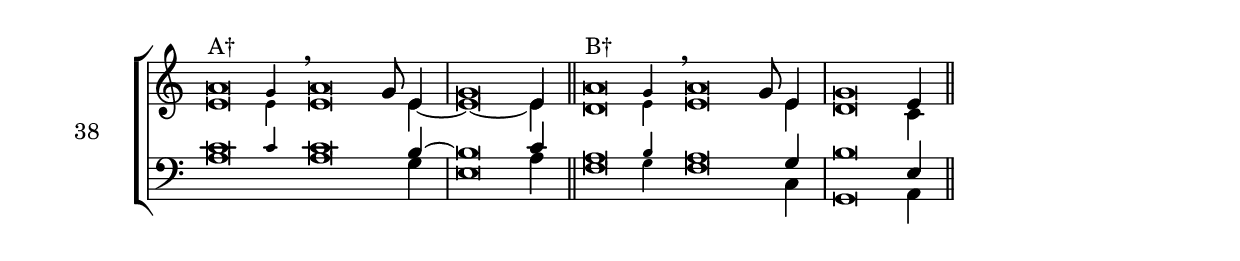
\version "2.18.2"
\version "2.18.2"

divisioMinima = {
    \bar ""
    \once \override BreathingSign.stencil = #ly:breathing-sign::divisio-minima
    \once \override BreathingSign.Y-offset = #0
    \breathe
}

dm = {
    \bar ""
    \once \override BreathingSign.stencil = #ly:breathing-sign::divisio-maior
    \once \override BreathingSign.Y-offset = #0
    \breathe
}
divisioMaxima = {
    \bar ""
    \once \override BreathingSign.stencil = #ly:breathing-sign::divisio-maxima
    \once \override BreathingSign.Y-offset = #0
    \breathe
}

fi = { \bar "||" }
ll = { \once \override LyricText.self-alignment-X = #LEFT }
sm = { \set melismaBusyProperties = #'() }
usm = { \unset melismaBusyProperties }

global = {
    \key a \minor
    \cadenzaOn
    \set tieWaitForNote = ##t
    \autoBeamOff
    %\hide Staff.Stem
}

sopranoOneFlex = { \afterGrace a'\breve^"A†" g'4 \breathe a'\breve g'8 e'4 \bar "|" g'\breve e'4 \bar "||" }
sopranoOne = { a'\breve^"A" g'8 e'4 \bar "|" g'\breve e'4 \bar "||" }
sopranoTwoFlex = { \afterGrace a'\breve^"B†" g'4 \breathe a'\breve g'8 e'4 \bar "|" g'\breve e'4 \bar "||" }
sopranoTwo = { a'\breve ^"B" g'8 e'4 \bar "|" g'\breve e'4 \bar "||"  }

altoOneFlex = { \afterGrace e'\breve e'4 e'\breve s8 e'4~ e'\breve~ e'4 }
altoOne = { e'\breve s8 e'4~ e'\breve~ e'4  }
altoTwoFlex = { \afterGrace d'\breve e'4 e'\breve s8 e'4 d'\breve c'4  }
altoTwo = { e'\breve s8 e'4 d'\breve c'4   }

tenorOneFlex = { \afterGrace c'\breve c'4 c'\breve s8 b4~ \bar "|" b\breve c'4 \bar "||" }
tenorOne = {  c'\breve s8 b4~ \bar "|" b\breve c'4 \bar "||" }
tenorTwoFlex = { \afterGrace a\breve b4 a\breve s8 g4 \bar "|" b\breve e4 \bar "||" }
tenorTwo = { a\breve s8 g4 \bar "|" b\breve e4 \bar "||" }

bassOneFlex = { \afterGrace a\breve s4 a\breve s8 g4 e\breve a4 }
bassOne = { a\breve s8 g4 e\breve a4  }
bassTwoFlex = { \afterGrace f\breve g4 f\breve s8 c4 g,\breve a,4 }
bassTwo = { f\breve s8 c4 g,\breve a,4 }




sopMusic = {
    \global
    \voiceOne
    \sopranoOneFlex
    \sopranoTwoFlex

}
altoMusic = {
    \global
    \voiceTwo
    \altoOneFlex
    \altoTwoFlex

}
tenorMusic = {
    \global
    \voiceOne
    \tenorOneFlex
    \tenorTwoFlex

}
bassMusic = {
    \global
    \voiceTwo
    \bassOneFlex
    \bassTwoFlex

}

\score {

    \header {
        %piece = \markup { \fontsize #2 \bold "LBI_3a" }
    }
    <<
        \transpose e e {



            \new ChoirStaff \with { instrumentName = #"38" } % LBI_3a
            <<
                \new Staff ="up"
                <<
                    \clef treble
                    \accidentalStyle forget
                    \new Voice = "Soprano" \sopMusic
                    \new Voice = "Alto" \altoMusic
                >>
                \new Staff ="down"
                <<
                    \clef bass
                    \accidentalStyle forget
                    \new Voice = "Tenor" \tenorMusic
                    \new Voice = "Bass" \bassMusic
                >>
            >>
        }
    >>

    \layout 
    { 
        ragged-last = ##t
        \context 
        { 
            \Staff 
            \remove Time_signature_engraver 
        } 

    } 

}
